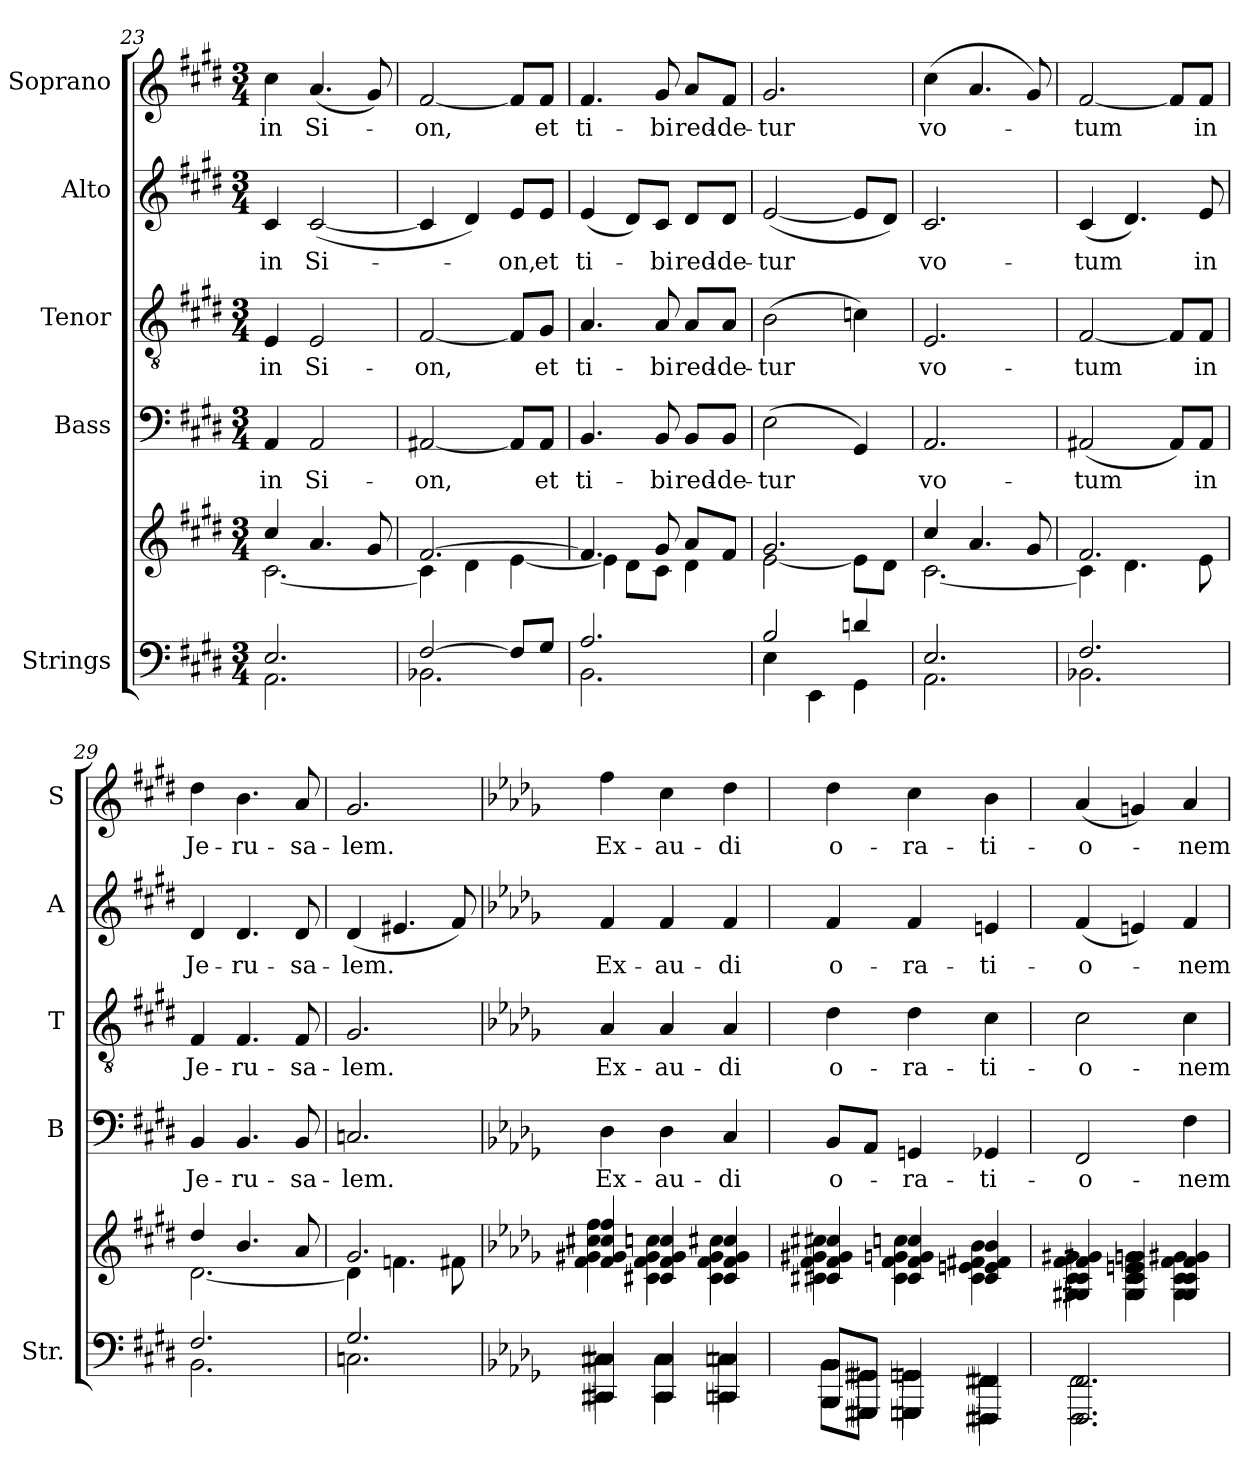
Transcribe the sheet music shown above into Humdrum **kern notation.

**kern	**kern	**kern	**text	**kern	**text	**kern	**text	**kern	**text
*part5	*part5	*part4	*part4	*part3	*part3	*part2	*part2	*part1	*part1
*staff6	*staff5	*staff4	*staff4	*staff3	*staff3	*staff2	*staff2	*staff1	*staff1
*I"Strings	*	*I"Bass	*	*I"Tenor	*	*I"Alto	*	*I"Soprano	*
*I'Str.	*	*I'B	*	*I'T	*	*I'A	*	*I'S	*
*clefF4	*clefG2	*clefF4	*	*clefGv2	*	*clefG2	*	*clefG2	*
*k[f#c#g#d#]	*k[f#c#g#d#]	*k[f#c#g#d#]	*	*k[f#c#g#d#]	*	*k[f#c#g#d#]	*	*k[f#c#g#d#]	*
*E:	*E:	*E:	*	*E:	*	*E:	*	*E:	*
*M3/4	*M3/4	*M3/4	*	*M3/4	*	*M3/4	*	*M3/4	*
=23	=23	=23	=23	=23	=23	=23	=23	=23	=23
*^	*^	*	*	*	*	*	*	*	*
!	!	!	!	!	!LO:LY:b	!	!LO:LY:b	!	!LO:LY:b	!	!LO:LY:b
2.E/	2.AA\	4cc#/	[2.c#\	4AA	in	4E	in	4c#	in	4cc#	-in
!	!	!	!	!	!LO:LY:b	!	!LO:LY:b	!	!LO:LY:b	!	!LO:LY:b
.	.	4.a/	.	2AA	Si-	2E	Si-	(<[2c#	Si-	(<4.a	Si-
.	.	8g#/	.	.	.	.	.	.	.	8g#)	.
=24	=24	=24	=24	=24	=24	=24	=24	=24	=24	=24	=24
!	!	!	!	!	!LO:LY:b	!	!LO:LY:b	!	!	!	!LO:LY:b
[2F#/	2.BB-X\	[2.f#/	4c#\]	[2AA#X	-on,	[2F#	-on,	4c#]	.	[2f#	-on,
.	.	.	4d#\	.	.	.	.	4d#)	.	.	.
!	!	!	!	!	!	!	!	!	!LO:LY:b	!	!
8F#/L]	.	.	[4e\	8AA#L]	.	8F#L]	.	8eL	-on,	8f#L]	.
!	!	!	!	!	!LO:LY:b	!	!LO:LY:b	!	!LO:LY:b	!	!LO:LY:b
8G#/J	.	.	.	8AA#J	et	8G#J	et	8eJ	et	8f#J	et
=25	=25	=25	=25	=25	=25	=25	=25	=25	=25	=25	=25
2.A	2.BB	4.f#]	4e]	4.BB	ti-	4.A	ti-	(<4e	ti-	4.f#	ti-
.	.	.	8d#L	.	.	.	.	8d#L)	.	.	.
.	.	8g#	8c#J	8BB	-bi	8A	-bi	8c#J	bi	8g#	-bi
.	.	8aL	4d#	8BBL	red-	8AL	red-	8d#L	red-	8aL	red-
.	.	8f#J	.	8BBJ	-de-	8AJ	-de-	8d#J	-de-	8f#J	-de-
=26	=26	=26	=26	=26	=26	=26	=26	=26	=26	=26	=26
2B	4E	2.g#	[2e	(2E	-tur	(2B	-tur	([2e	-tur	2.g#	-tur
.	4EE	.	.	.	.	.	.	.	.	.	.
4dn	4GG#	.	8eL]	4GG#)	.	4cn)	.	8eL]	.	.	.
.	.	.	8d#J	.	.	.	.	8d#J)	.	.	.
=27	=27	=27	=27	=27	=27	=27	=27	=27	=27	=27	=27
2.E/	2.AA\	4cc#	[2.c#	2.AA	vo-	2.E	vo-	2.c#	vo-	(4cc#	vo-
.	.	4.a	.	.	.	.	.	.	.	4.a	.
.	.	8g#	.	.	.	.	.	.	.	8g#)	.
=28	=28	=28	=28	=28	=28	=28	=28	=28	=28	=28	=28
!	!	!	!	!	!LO:LY:b	!	!LO:LY:b	!	!LO:LY:b	!	!LO:LY:b
2.F#/	2.BB-X\	2.f#/	4c#\]	(<2AA#X	-tum	[2F#	-tum	(<4c#	-tum	[2f#	-tum
.	.	.	4.d#\	.	.	.	.	4.d#)	.	.	.
.	.	.	.	8AA#L)	.	8F#L]	.	.	.	8f#L]	.
!	!	!	!	!	!LO:LY:b	!	!LO:LY:b	!	!LO:LY:b	!	!LO:LY:b
.	.	.	8e\	8AA#J	in	8F#J	in	8e	in	8f#J	in
=29	=29	=29	=29	=29	=29	=29	=29	=29	=29	=29	=29
!	!	!	!	!	!LO:LY:b	!	!LO:LY:b	!	!LO:LY:b	!	!LO:LY:b
2.F#/	2.BB\	4dd#/	[2.d#\	4BB	Je-	4F#	Je-	4d#	Je-	4dd#	Je-
!	!	!	!	!	!LO:LY:b	!	!LO:LY:b	!	!LO:LY:b	!	!LO:LY:b
.	.	4.b/	.	4.BB	-ru-	4.F#	-ru-	4.d#	-ru-	4.b	-ru-
!	!	!	!	!	!LO:LY:b	!	!LO:LY:b	!	!LO:LY:b	!	!LO:LY:b
.	.	8a/	.	8BB	-sa-	8F#	-sa-	8d#	-sa-	8a	-sa-
=30	=30	=30	=30	=30	=30	=30	=30	=30	=30	=30	=30
!	!	!	!	!	!LO:LY:b	!	!LO:LY:b	!	!LO:LY:b	!	!LO:LY:b
2.G#/	2.Cn\	2.g#/	4d#\]	2.Cn	-lem.	2.G#	-lem.	(<4d#	-lem.	2.g#	-lem.
.	.	.	4.fn\	.	.	.	.	4.e#X	.	.	.
.	.	.	8f#X\	.	.	.	.	8f#)	.	.	.
=31	=31	=31	=31	=31	=31	=31	=31	=31	=31	=31	=31
*k[b-e-a-d-g-]	*	*k[b-e-a-d-g-]	*	*k[b-e-a-d-g-]	*	*k[b-e-a-d-g-]	*	*k[b-e-a-d-g-]	*	*k[b-e-a-d-g-]	*
*D-:	*	*D-:	*	*D-:	*	*D-:	*	*D-:	*	*D-:	*
!	!	!	!	!	!LO:LY:b	!	!LO:LY:b	!	!LO:LY:b	!	!LO:LY:b
4CC#X/ 4C#X/	4CC#X\ 4C#X\	4f/ 4g#X/ 4cc#X/ 4ff/	4f\ 4g#X\ 4cc#X\ 4ff\	4D-	Ex-	4A-	Ex-	4f	Ex-	4ff	Ex-
!	!	!	!	!	!LO:LY:b	!	!LO:LY:b	!	!LO:LY:b	!	!LO:LY:b
4CC#/ 4C#/	4CC#\ 4C#\	4c#X/ 4f/ 4g#/ 4ccn/	4c#X\ 4f\ 4g#\ 4ccn\	4D-	-au-	4A-	-au-	4f	-au-	4cc	-au-
!	!	!	!	!	!LO:LY:b	!	!LO:LY:b	!	!LO:LY:b	!	!LO:LY:b
4CCn/ 4Cn/	4CCn\ 4Cn\	4c#/ 4f/ 4g#/ 4cc#X/	4c#\ 4f\ 4g#\ 4cc#X\	4C	-di	4A-	-di	4f	-di	4dd-	-di
=32	=32	=32	=32	=32	=32	=32	=32	=32	=32	=32	=32
!	!	!	!	!	!LO:LY:b	!	!LO:LY:b	!	!LO:LY:b	!	!LO:LY:b
8BBB-/ 8BB-/L	8BBB-\ 8BB-\L	4c#X/ 4f/ 4g#X/ 4cc#X/	4c#X\ 4f\ 4g#X\ 4cc#X\	8BB-L	o-	4d-	o-	4f	o-	4dd-	o-
8GGG#X/ 8GG#X/J	8GGG#X\ 8GG#X\J	.	.	8AA-J	.	.	.	.	.	.	.
!	!	!	!	!	!LO:LY:b	!	!LO:LY:b	!	!LO:LY:b	!	!LO:LY:b
4GGGn/ 4GGn/	4GGGn\ 4GGn\	4c#/ 4f/ 4gn/ 4ccn/	4c#\ 4f\ 4gn\ 4ccn\	4GGn	-ra-	4d-	-ra-	4f	-ra-	4cc	-ra-
!	!	!	!	!	!LO:LY:b	!	!LO:LY:b	!	!LO:LY:b	!	!LO:LY:b
4FFF#X/ 4FF#X/	4FFF#X\ 4FF#X\	4c#/ 4en/ 4f#X/ 4b-/	4c#\ 4en\ 4f#X\ 4b-\	4GG-X	-ti-	4c	-ti-	4en	-ti-	4b-	-ti-
=33	=33	=33	=33	=33	=33	=33	=33	=33	=33	=33	=33
!	!	!	!	!	!LO:LY:b	!	!LO:LY:b	!	!LO:LY:b	!	!LO:LY:b
2.FFF/ 2.FF/	2.FFF\ 2.FF\	4G#X/ 4c/ 4f/ 4g#X/	4G#X\ 4c\ 4f\ 4g#X\	2FF	-o-	2c	-o-	(<4f	-o-	(<4a-	-o-
.	.	4G#/ 4c/ 4en/ 4gn/	4G#\ 4c\ 4en\ 4gn\	.	.	.	.	4en)	.	4gn)	.
!	!	!	!	!	!LO:LY:b	!	!LO:LY:b	!	!LO:LY:b	!	!LO:LY:b
.	.	4G#/ 4c/ 4f/ 4g#X/	4G#\ 4c\ 4f\ 4g#X\	4F	-nem	4c	-nem	4f	-nem	4a-	-nem
*v	*v	*	*	*	*	*	*	*	*	*	*
*	*v	*v	*	*	*	*	*	*	*	*
=	=	=	=	=	=	=	=	=	=
*-	*-	*-	*-	*-	*-	*-	*-	*-	*-
